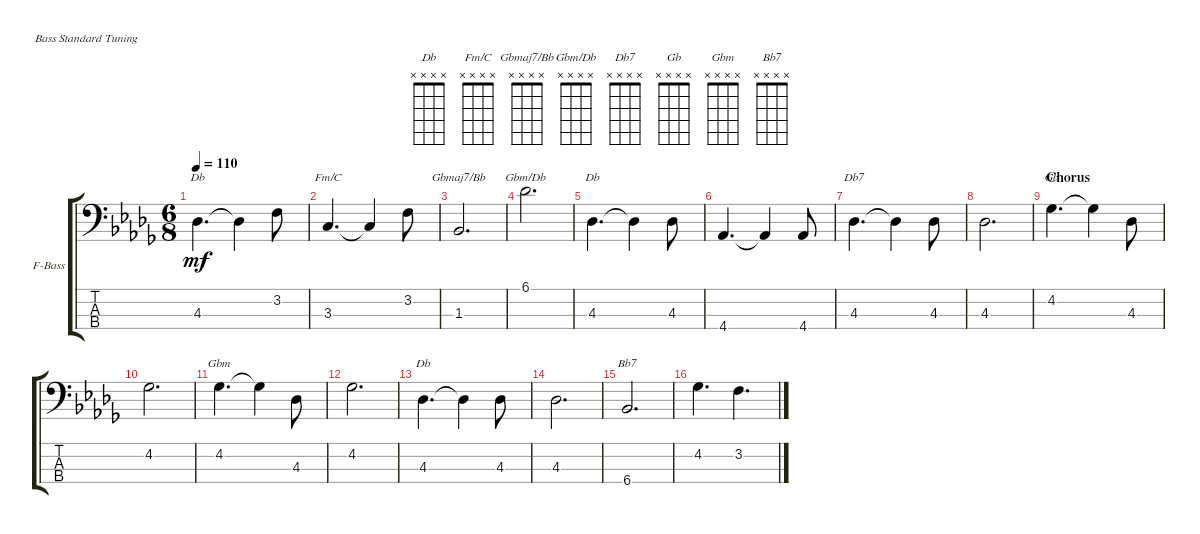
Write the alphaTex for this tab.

\defaultSystemsLayout 4
\bracketExtendMode groupsimilarinstruments
\firstSystemTrackNameOrientation horizontal
\otherSystemsTrackNameOrientation horizontal
\track ("Fretless Bass" "F-Bass") {instrument fretlessbass}
\staff {score tabs}
\tuning (G2 D2 A1 E1)
\chord ("Db" x x x x)
\chord ("Fm/C" x x x x)
\chord ("Gbmaj7/Bb" x x x x)
\chord ("Gbm/Db" x x x x)
\chord ("Db7" x x x x)
\chord ("Gb" x x x x)
\chord ("Gbm" x x x x)
\chord ("Bb7" x x x x)
\ts (6 8)
\tempo 110
\clef f4
\ks db
4.3.4{d ch "Db" dy mf} 4.3{t}.4 3.2.8 |
3.3.4{d ch "Fm/C"} 3.3{t}.4 3.2.8 |
1.3.2{d ch "Gbmaj7/Bb"} |
6.1.2{d ch "Gbm/Db"} |
4.3.4{d ch "Db"} 4.3{t}.4 4.3.8 |
4.4.4{d} 4.4{t}.4 4.4.8 |
4.3.4{d ch "Db7"} 4.3{t}.4 4.3.8 |
4.3.2{d} |
\section ("" "Chorus")
4.2.4{d ch "Gb"} 4.2{t}.4 4.3.8 |
4.2.2{d} |
4.2.4{d ch "Gbm"} 4.2{t}.4 4.3.8 |
4.2.2{d} |
4.3.4{d ch "Db"} 4.3{t}.4 4.3.8 |
4.3.2{d} |
6.4.2{d ch "Bb7"} |
4.2.4{d} 3.2.4{d}
